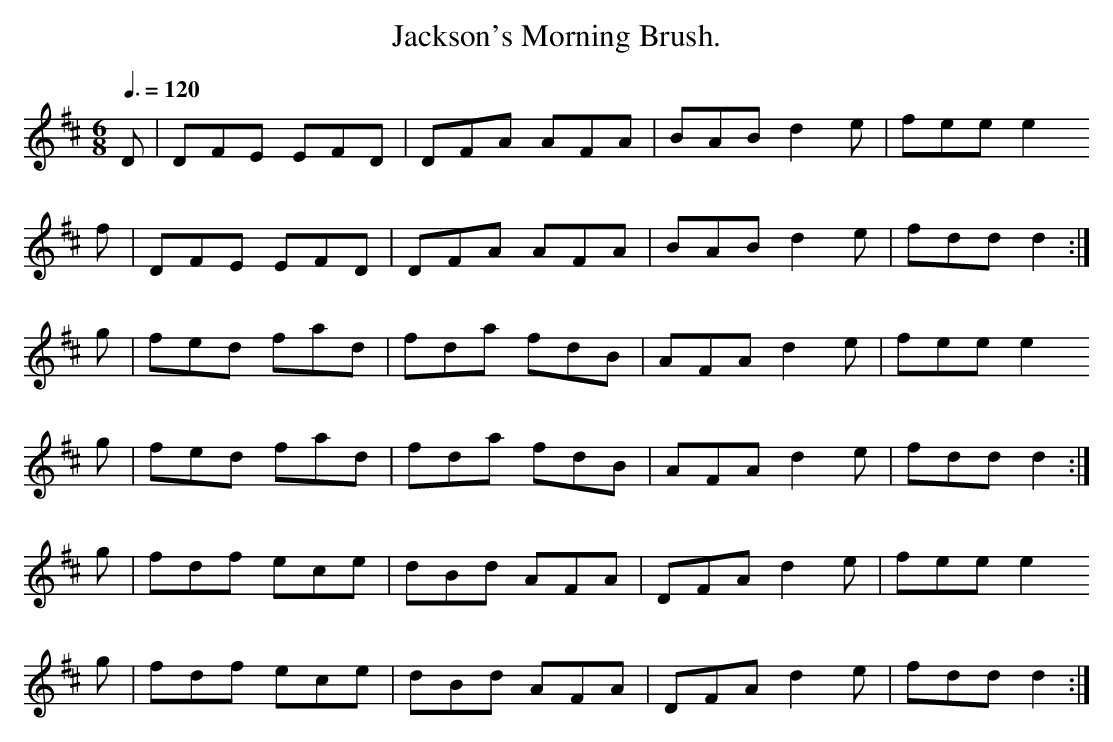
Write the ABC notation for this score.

X:1
T:Jackson's Morning Brush.
M:6/8
L:1/8
Q:3/8=120
K:D major
D|DFE EFD|DFA AFA|BAB d2e|fee e2
f|DFE EFD|DFA AFA|BAB d2e|fdd d2:|
g|fed fad|fda fdB|AFA d2e|fee e2
g|fed fad|fda fdB|AFA d2e|fdd d2:|
g|fdf ece|dBd AFA|DFA d2e|fee e2
g|fdf ece|dBd AFA|DFA d2e|fdd d2:|
